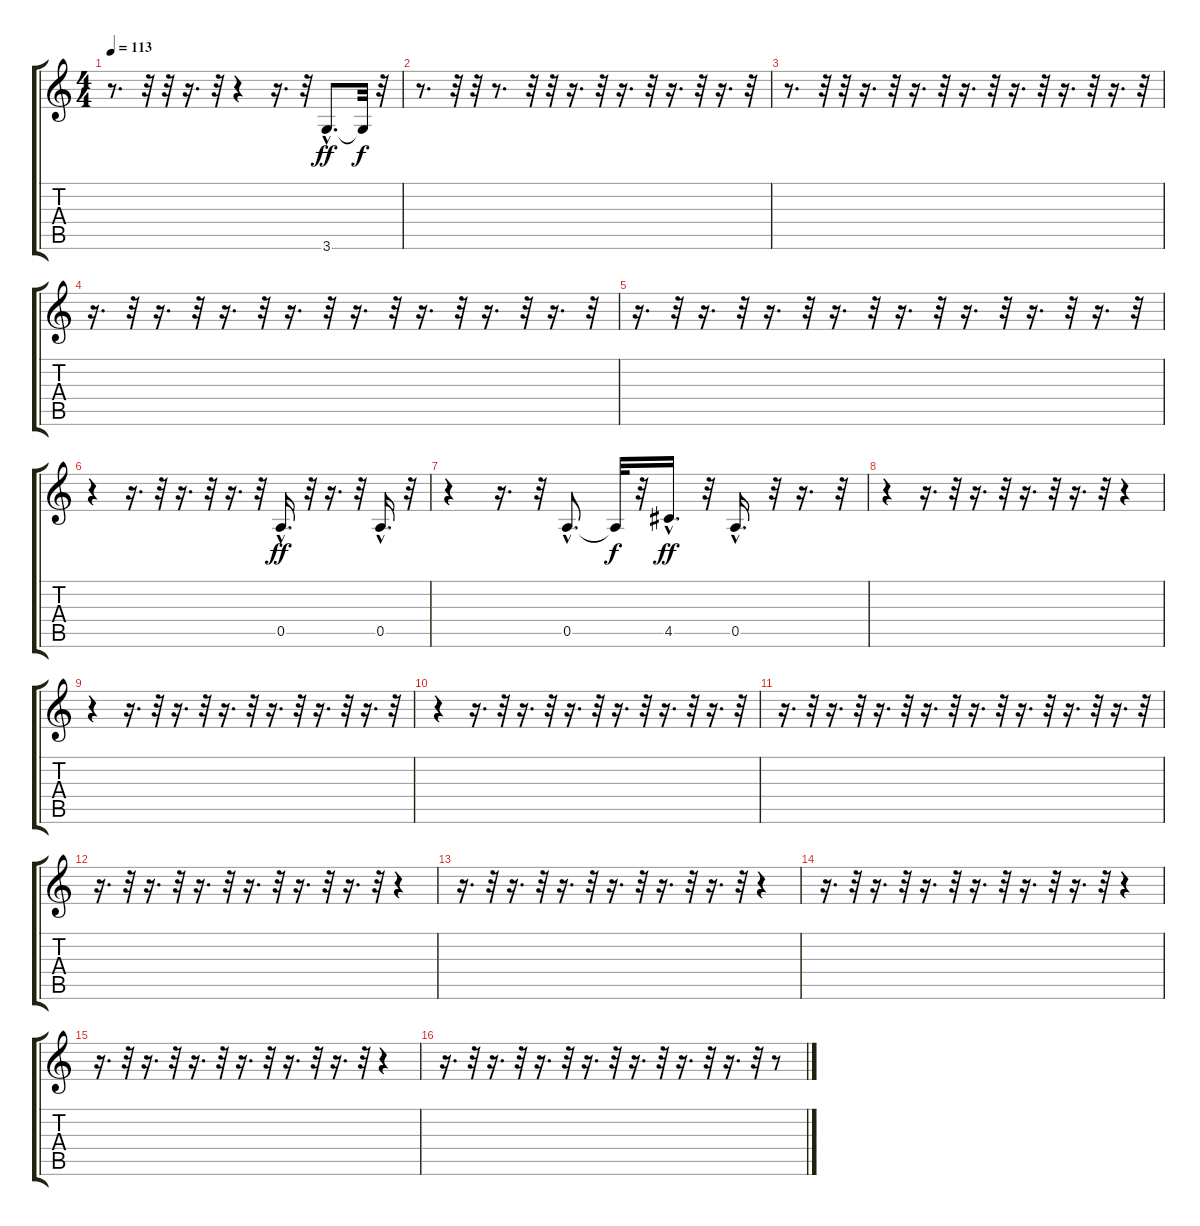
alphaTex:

\track "" {instrument electricbassfinger}
\staff {score tabs}
\tuning (E4 B3 G3 D3 A2 E2) {hide}
\ts (4 4)
\tempo 113
\clef g2
\ks c
r.8{d dy f} r.32 r.32 r.16{d} r.32 r.4 r.16{d} r.32 3.6{hac}.8{d dy ff} 3.6{t}.32{dy f} r.32 |
r.8{d} r.32 r.32 r.8{d} r.32 r.32 r.16{d} r.32 r.16{d} r.32 r.16{d} r.32 r.16{d} r.32 |
r.8{d} r.32 r.32 r.16{d} r.32 r.16{d} r.32 r.16{d} r.32 r.16{d} r.32 r.16{d} r.32 r.16{d} r.32 |
r.16{d} r.32 r.16{d} r.32 r.16{d} r.32 r.16{d} r.32 r.16{d} r.32 r.16{d} r.32 r.16{d} r.32 r.16{d} r.32 |
r.16{d} r.32 r.16{d} r.32 r.16{d} r.32 r.16{d} r.32 r.16{d} r.32 r.16{d} r.32 r.16{d} r.32 r.16{d} r.32 |
r.4 r.16{d} r.32 r.16{d} r.32 r.16{d} r.32 0.5{hac}.16{d dy ff} r.32 r.16{d} r.32 0.5{hac}.16{d} r.32 |
r.4 r.16{d} r.32 0.5{hac}.8{d} 0.5{t}.32{dy f} r.32 4.5{hac}.16{d dy ff} r.32 0.5{hac}.16{d} r.32 r.16{d} r.32 |
r.4 r.16{d} r.32 r.16{d} r.32 r.16{d} r.32 r.16{d} r.32 r.4 |
r.4 r.16{d} r.32 r.16{d} r.32 r.16{d} r.32 r.16{d} r.32 r.16{d} r.32 r.16{d} r.32 |
r.4 r.16{d} r.32 r.16{d} r.32 r.16{d} r.32 r.16{d} r.32 r.16{d} r.32 r.16{d} r.32 |
r.16{d} r.32 r.16{d} r.32 r.16{d} r.32 r.16{d} r.32 r.16{d} r.32 r.16{d} r.32 r.16{d} r.32 r.16{d} r.32 |
r.16{d} r.32 r.16{d} r.32 r.16{d} r.32 r.16{d} r.32 r.16{d} r.32 r.16{d} r.32 r.4 |
r.16{d} r.32 r.16{d} r.32 r.16{d} r.32 r.16{d} r.32 r.16{d} r.32 r.16{d} r.32 r.4 |
r.16{d} r.32 r.16{d} r.32 r.16{d} r.32 r.16{d} r.32 r.16{d} r.32 r.16{d} r.32 r.4 |
r.16{d} r.32 r.16{d} r.32 r.16{d} r.32 r.16{d} r.32 r.16{d} r.32 r.16{d} r.32 r.4 |
r.16{d} r.32 r.16{d} r.32 r.16{d} r.32 r.16{d} r.32 r.16{d} r.32 r.16{d} r.32 r.16{d} r.32 r.8
